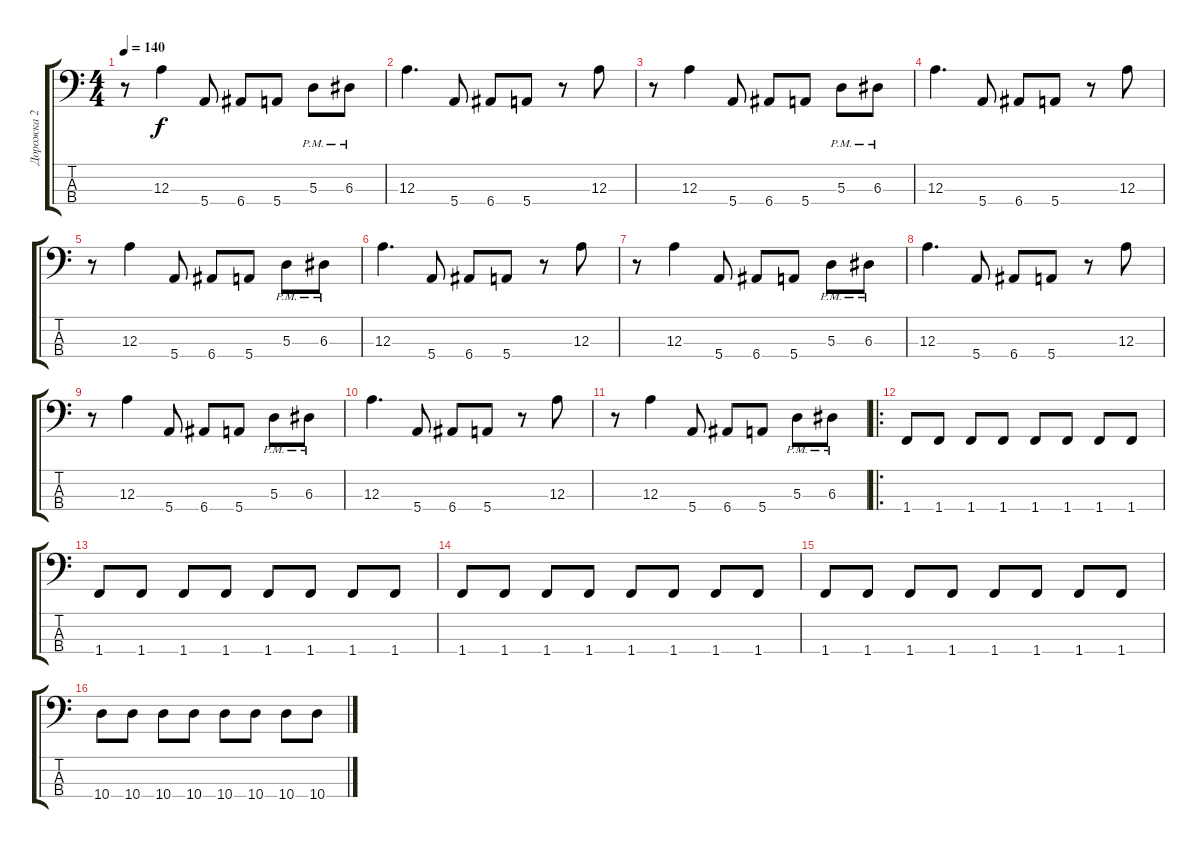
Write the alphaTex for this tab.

\track ("Дорожка 2" "Дорожка 2") {instrument electricbassfinger}
\staff {score tabs}
\tuning (G2 D2 A1 E1) {hide}
\ts (4 4)
\tempo 140
\clef f4
\ks c
r.8{dy f} 12.3.4 5.4.8 6.4.8 5.4.8 5.3{pm}.8 6.3{pm}.8 |
12.3.4{d} 5.4.8 6.4.8 5.4.8 r.8 12.3.8 |
r.8 12.3.4 5.4.8 6.4.8 5.4.8 5.3{pm}.8 6.3{pm}.8 |
12.3.4{d} 5.4.8 6.4.8 5.4.8 r.8 12.3.8 |
r.8 12.3.4 5.4.8 6.4.8 5.4.8 5.3{pm}.8 6.3{pm}.8 |
12.3.4{d} 5.4.8 6.4.8 5.4.8 r.8 12.3.8 |
r.8 12.3.4 5.4.8 6.4.8 5.4.8 5.3{pm}.8 6.3{pm}.8 |
12.3.4{d} 5.4.8 6.4.8 5.4.8 r.8 12.3.8 |
r.8 12.3.4 5.4.8 6.4.8 5.4.8 5.3{pm}.8 6.3{pm}.8 |
12.3.4{d} 5.4.8 6.4.8 5.4.8 r.8 12.3.8 |
r.8 12.3.4 5.4.8 6.4.8 5.4.8 5.3{pm}.8 6.3{pm}.8 |
\ro
1.4.8 1.4.8 1.4.8 1.4.8 1.4.8 1.4.8 1.4.8 1.4.8 |
1.4.8 1.4.8 1.4.8 1.4.8 1.4.8 1.4.8 1.4.8 1.4.8 |
1.4.8 1.4.8 1.4.8 1.4.8 1.4.8 1.4.8 1.4.8 1.4.8 |
1.4.8 1.4.8 1.4.8 1.4.8 1.4.8 1.4.8 1.4.8 1.4.8 |
10.4.8 10.4.8 10.4.8 10.4.8 10.4.8 10.4.8 10.4.8 10.4.8
